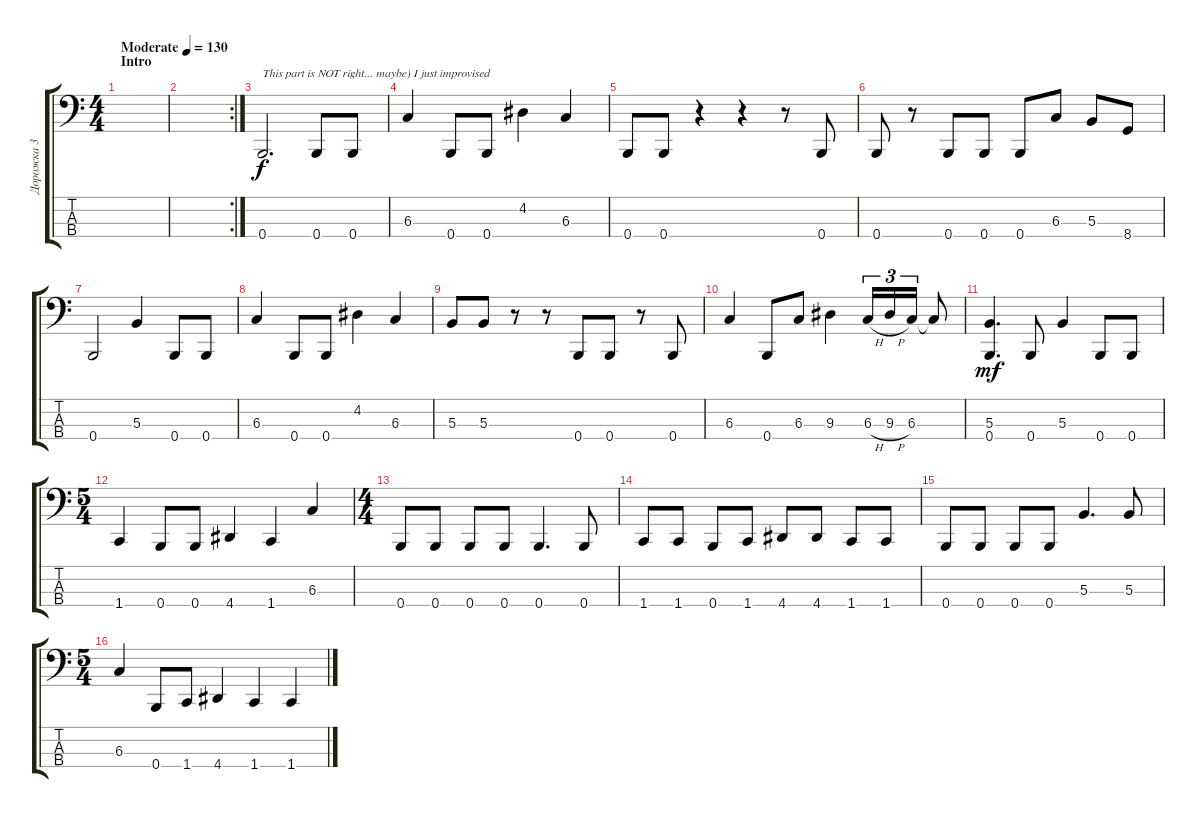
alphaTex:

\track ("Дорожка 3" "Дорожка 3") {instrument slapbass2}
\staff {score tabs}
\tuning (E2 B1 Gb1 B0) {hide}
\ts (4 4)
\section ("" "Intro")
\tempo (130 "Moderate")
\clef f4
\ks c
|
\rc 2
|
0.4.2{d txt "This part is NOT right... maybe) I just improvised"} 0.4.8 0.4.8 |
6.3.4 0.4.8 0.4.8 4.2.4 6.3.4 |
0.4.8 0.4.8 r.4 r.4 r.8 0.4.8 |
0.4.8 r.8 0.4.8 0.4.8 0.4.8 6.3.8 5.3.8 8.4.8 |
0.4.2 5.3.4 0.4.8 0.4.8 |
6.3.4 0.4.8 0.4.8 4.2.4 6.3.4 |
5.3.8 5.3.8 r.8 r.8 0.4.8 0.4.8 r.8 0.4.8 |
6.3.4 0.4.8 6.3.8 9.3.4 6.3{h}.16{tu (3 2)} 9.3{h}.16{tu (3 2)} 6.3.16{tu (3 2)} 6.3{t}.8{dy f} |
(5.3 0.4).4{d dy mf} 0.4.8 5.3.4 0.4.8 0.4.8 |
\ts (5 4)
1.4.4 0.4.8 0.4.8 4.4.4 1.4.4 6.3.4 |
\ts (4 4)
0.4.8 0.4.8 0.4.8 0.4.8 0.4.4{d} 0.4.8 |
1.4.8 1.4.8 0.4.8 1.4.8 4.4.8 4.4.8 1.4.8 1.4.8 |
0.4.8 0.4.8 0.4.8 0.4.8 5.3.4{d} 5.3.8 |
\ts (5 4)
6.3.4 0.4.8 1.4.8 4.4.4 1.4.4 1.4.4
